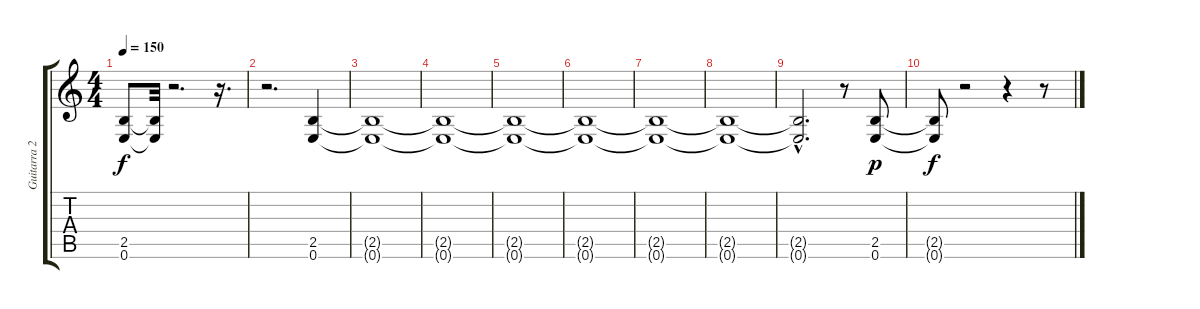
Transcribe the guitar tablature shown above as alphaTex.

\track ("Guitarra 2" "Guitarra 2") {instrument overdrivenguitar}
\staff {score tabs}
\tuning (E4 B3 G3 D3 A2 E2) {hide}
\ts (4 4)
\tempo 150
\clef g2
\ks c
(2.5 0.6).8{dy f} (2.5{t} 0.6{t}).32 r.2{d} r.16{d} |
r.2{d} (2.5 0.6).4 |
(2.5{t} 0.6{t}).1 |
(2.5{t} 0.6{t}).1 |
(2.5{t} 0.6{t}).1 |
(2.5{t} 0.6{t}).1 |
(2.5{t} 0.6{t}).1 |
(2.5{t} 0.6{t}).1 |
(2.5{hac t} 0.6{hac t}).2{d} r.8 (2.5 0.6).8{dy p} |
(2.5{t} 0.6{t}).8{dy f} r.2 r.4 r.8
